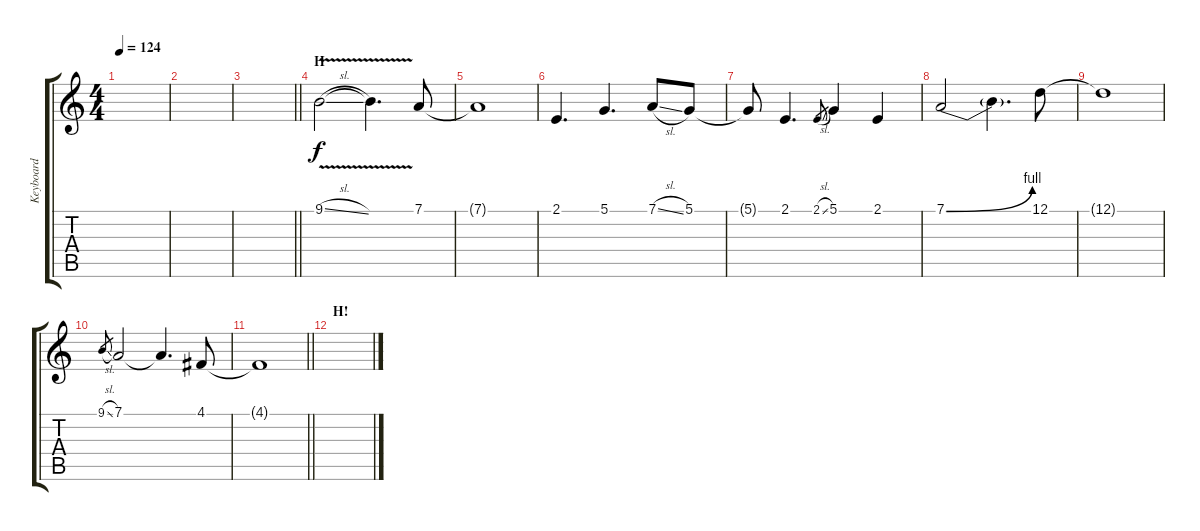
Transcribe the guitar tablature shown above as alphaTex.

\track ("Keyboard" "Keyboard") {instrument drawbarorgan}
\staff {score tabs}
\tuning (D4 A3 F3 C3 G2 C2) {hide}
\ts (4 4)
\tempo 124
\clef g2
\ks c
|
|
\barLineRight lightlight
|
\section ("" "H")
9.1{v sl}.2 9.1{t}.4{d} 7.1.8 |
7.1{t}.1 |
2.1.4{d} 5.1.4{d} 7.1{sl}.8 5.1.8 |
5.1{t}.8 2.1.4{d} 2.1{sl}.8{gr} 5.1.4 2.1.4 |
7.1{be (bend 0 0 60 4)}.2 7.1{t}.4{d} 12.1.8 |
12.1{t}.1 |
9.1{sl}.8{gr} 7.1.2 7.1{t}.4{d} 4.1.8 |
\barLineRight lightlight
4.1{t}.1 |
\section ("" "H!")
